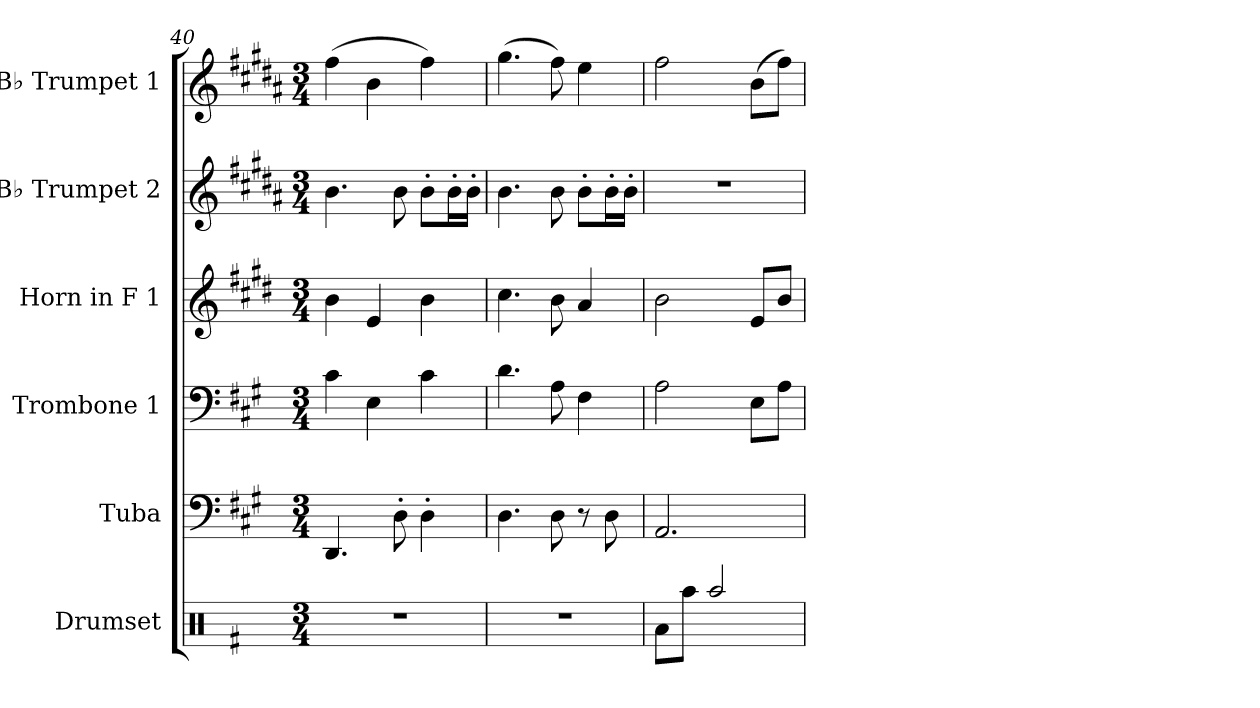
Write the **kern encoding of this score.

**kern	**kern	**kern	**kern	**kern	**kern
*part6	*part5	*part4	*part3	*part2	*part1
*staff6	*staff5	*staff4	*staff3	*staff2	*staff1
*I"Drumset	*I"Tuba	*I"Trombone 1	*I"Horn in F 1	*I"B♭ Trumpet 2	*I"B♭ Trumpet 1
*I'D. Set	*I'Tba.	*I'Tbn. 1	*	*I'B♭ Tpt. 2	*I'B♭ Tpt. 1
!!LO:PB:g=z
*clefX	*clefF4	*clefF4	*clefG2	*clefG2	*clefG2
*	*	*	*ITrd4c7	*ITrd1c2	*ITrd1c2
*k[f#]	*k[f#c#g#]	*k[f#c#g#]	*k[f#c#g#]	*k[f#c#g#]	*k[f#c#g#]
*M3/4	*M3/4	*M3/4	*M3/4	*M3/4	*M3/4
=40	=40	=40	=40	=40	=40
2.r	4.DD/	4c#\	4e\	4.a\	(>4ee\
.	.	4E\	4A/	.	4a\
.	8D'\	.	.	8a\	.
.	4D'\	4c#\	4e\	8a'\L	4ee\)
.	.	.	.	16a'\L	.
.	.	.	.	16a'\JJ	.
=41	=41	=41	=41	=41	=41
2.r	4.D\	4.d\	4.f#\	4.a\	(>4.ff#\
.	8D\	8A\	8e\	8a\	8ee\)
.	8r	4F#\	4d/	8a'\L	4dd\
.	8D\	.	.	16a'\L	.
.	.	.	.	16a'\JJ	.
=42	=42	=42	=42	=42	=42
8Ra\L	2.AA/	2A\	2e\	2.r	2ee\
8Raa\J	.	.	.	.	.
2Raa/	.	.	.	.	.
.	.	8E\L	8A/L	.	(>8a\L
.	.	8A\J	8e/J	.	8ee\J)
=	=	=	=	=	=
*-	*-	*-	*-	*-	*-
